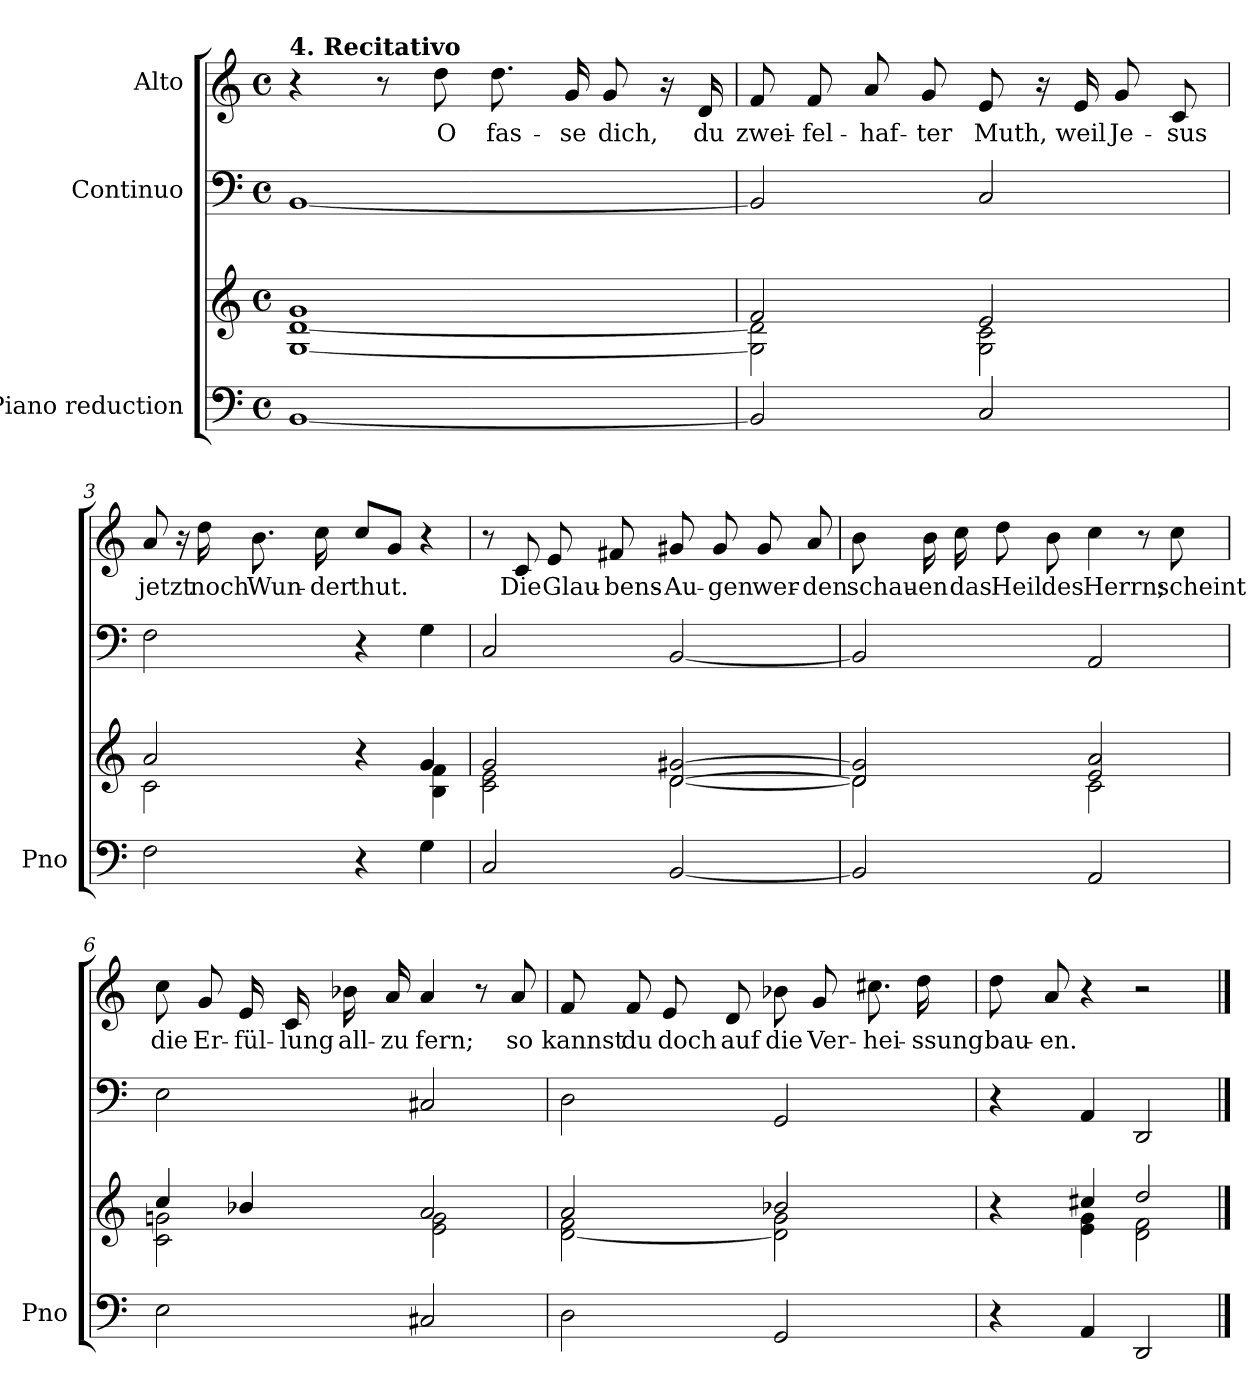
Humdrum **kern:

**kern	**kern	**kern	**kern	**text
*part3	*part3	*part2	*part1	*part1
*staff4	*staff3	*staff2	*staff1	*staff1
*I"Piano reduction	*	*I"Continuo	*I"Alto	*
*I'Pno	*	*	*	*
*clefF4	*clefG2	*clefF4	*clefG2	*
*k[]	*k[]	*k[]	*k[]	*
*M4/4	*M4/4	*M4/4	*M4/4	*
*met(c)	*met(c)	*met(c)	*met(c)	*
=1	=1	=1	=1	=1
*	*^	*	*	*
!	!	!	!	!LO:TX:a:B:t=4. Recitativo	!
[1BB	1g	[1G [1d	[1BB	4r	.
.	.	.	.	8r	.
!	!	!	!	!	!LO:LY:b
.	.	.	.	8dd\	O
!	!	!	!	!	!LO:LY:b
.	.	.	.	8.dd\	fas-
!	!	!	!	!	!LO:LY:b
.	.	.	.	16g/	-se
!	!	!	!	!	!LO:LY:b
.	.	.	.	8g/	dich,
.	.	.	.	16r	.
!	!	!	!	!	!LO:LY:b
.	.	.	.	16d/	du
=2	=2	=2	=2	=2	=2
!	!	!	!	!	!LO:LY:b
2BB/]	2f/	2G\] 2d\]	2BB/]	8f/	zwei-
!	!	!	!	!	!LO:LY:b
.	.	.	.	8f/	-fel-
!	!	!	!	!	!LO:LY:b
.	.	.	.	8a/	-haf-
!	!	!	!	!	!LO:LY:b
.	.	.	.	8g/	-ter
!	!	!	!	!	!LO:LY:b
2C/	2e/	2G\ 2c\	2C/	8e/	Muth,
.	.	.	.	16r	.
!	!	!	!	!	!LO:LY:b
.	.	.	.	16e/	weil
!	!	!	!	!	!LO:LY:b
.	.	.	.	8g/	Je-
!	!	!	!	!	!LO:LY:b
.	.	.	.	8c/	-sus
=3	=3	=3	=3	=3	=3
!	!	!	!	!	!LO:LY:b
2F\	2a/	2c\	2F\	8a/	jetzt
.	.	.	.	16r	.
!	!	!	!	!	!LO:LY:b
.	.	.	.	16dd\	noch
!	!	!	!	!	!LO:LY:b
.	.	.	.	8.b\	Wun-
!	!	!	!	!	!LO:LY:b
.	.	.	.	16cc\	-der
!	!	!	!	!	!LO:LY:b
4r	4r	4ryy	4r	8cc/L	thut.
.	.	.	.	8g/J	.
4G\	4g/	4B\ 4f\	4G\	4r	.
!!LO:LB:g=z
=4	=4	=4	=4	=4	=4
2C/	2g/	2c\ 2e\	2C/	8r	.
!	!	!	!	!	!LO:LY:b
.	.	.	.	8c/	Die
!	!	!	!	!	!LO:LY:b
.	.	.	.	8e/	Glau-
!	!	!	!	!	!LO:LY:b
.	.	.	.	8f#X/	-bens-
!	!	!	!	!	!LO:LY:b
[2BB/	[2d/ [2g#X/	[2d\	[2BB/	8g#X/	-Au-
!	!	!	!	!	!LO:LY:b
.	.	.	.	8g#/	-gen
!	!	!	!	!	!LO:LY:b
.	.	.	.	8g#/	wer-
!	!	!	!	!	!LO:LY:b
.	.	.	.	8a/	-den
=5	=5	=5	=5	=5	=5
!	!	!	!	!	!LO:LY:b
2BB/]	2d/] 2g#/]	2d\]	2BB/]	8b\	schau-
!	!	!	!	!	!LO:LY:b
.	.	.	.	16b\	-en
!	!	!	!	!	!LO:LY:b
.	.	.	.	16cc\	das
!	!	!	!	!	!LO:LY:b
.	.	.	.	8dd\	Heil
!	!	!	!	!	!LO:LY:b
.	.	.	.	8b\	des
!	!	!	!	!	!LO:LY:b
2AA/	2e/ 2a/	2c\	2AA/	4cc\	Herrn;
.	.	.	.	8r	.
!	!	!	!	!	!LO:LY:b
.	.	.	.	8cc\	scheint
=6	=6	=6	=6	=6	=6
!	!	!	!	!	!LO:LY:b
2E\	4cc/	2c\ 2gn\	2E\	8cc\	die
!	!	!	!	!	!LO:LY:b
.	.	.	.	8g/	Er-
!	!	!	!	!	!LO:LY:b
.	4b-X/	.	.	16e/	-fül-
!	!	!	!	!	!LO:LY:b
.	.	.	.	16c/	-lung
!	!	!	!	!	!LO:LY:b
.	.	.	.	16b-X\	all-
!	!	!	!	!	!LO:LY:b
.	.	.	.	16a/	-zu
!	!	!	!	!	!LO:LY:b
2C#X/	2a/	2e\ 2g\	2C#X/	4a/	fern;
.	.	.	.	8r	.
!	!	!	!	!	!LO:LY:b
.	.	.	.	8a/	so
!!LO:LB:g=z
=7	=7	=7	=7	=7	=7
!	!	!	!	!	!LO:LY:b
2D\	2a/	[2d\ 2f\	2D\	8f/	kannst
!	!	!	!	!	!LO:LY:b
.	.	.	.	8f/	du
!	!	!	!	!	!LO:LY:b
.	.	.	.	8e/	doch
!	!	!	!	!	!LO:LY:b
.	.	.	.	8d/	auf
!	!	!	!	!	!LO:LY:b
2GG/	2b-X/	2d\] 2g\	2GG/	8b-X\	die
!	!	!	!	!	!LO:LY:b
.	.	.	.	8g/	Ver-
!	!	!	!	!	!LO:LY:b
.	.	.	.	8.cc#X\	-hei-
!	!	!	!	!	!LO:LY:b
.	.	.	.	16dd\	-ssung
=8	=8	=8	=8	=8	=8
!	!	!	!	!	!LO:LY:b
4r	4r	4ryy	4r	8dd\	bau-
!	!	!	!	!	!LO:LY:b
.	.	.	.	8a/	-en.
4AA/	4cc#X/	4e\ 4g\	4AA/	4r	.
2DD/	2dd/	2d\ 2f\	2DD/	2r	.
*	*v	*v	*	*	*
==	==	==	==	==
*-	*-	*-	*-	*-
